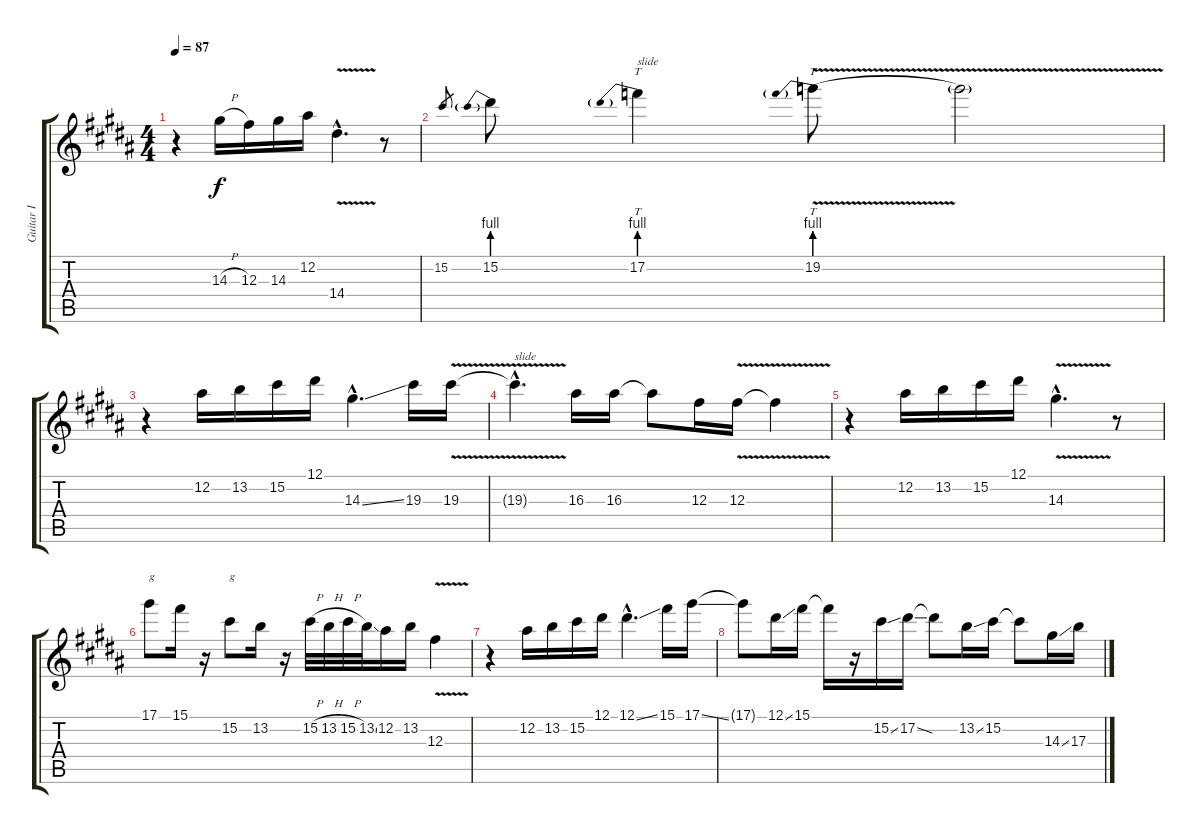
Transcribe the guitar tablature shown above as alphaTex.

\track ("Guitar I" "Guitar I") {instrument distortionguitar}
\staff {score tabs}
\tuning (Eb4 Bb3 Gb3 Db3 Ab2 Eb2) {hide}
\ts (4 4)
\tempo 87
\clef g2
\ks b
r.4{dy f} 14.3{h}.16 12.3.16 14.3.16 12.2.16 14.4{v hac}.4{d} r.8 |
15.2.8{gr} 15.2{be (prebend 0 4 60 4)}.8 17.2{be (prebend 0 4 60 4)}.4{tt txt "slide"} 19.2{be (prebend 0 4 60 4) v}.8{tt} 19.2{t}.2 |
r.4 12.2.16 13.2.16 15.2.16 12.1.16 14.3{ss hac}.4{d} 19.3.16 19.3{v}.16 |
19.3{hac t}.4{d txt "slide"} 16.3.16 16.3.16 16.3{t}.8 12.3.16 12.3{v}.16 12.3{t}.4 |
r.4 12.2.16 13.2.16 15.2.16 12.1.16 14.3{v hac}.4{d} r.8 |
17.1.8{txt "g"} 15.1.16 r.16 15.2.8{txt "g"} 13.2.16 r.16 15.2{h}.32 13.2{h}.32 15.2{h}.32 13.2{ss}.32 12.2.16 13.2.16 12.3{v}.4 |
r.4 12.2.16 13.2.16 15.2.16 12.1.16 12.1{ss hac}.4{d} 15.1.16 17.1{ss}.16 |
17.1{t}.8 12.1{ss}.16 15.1.16 15.1{t}.16 r.16 15.2{ss}.16 17.2{ss}.16 17.2{t}.8 13.2{ss}.16 15.2.16 15.2{t}.8 14.3{ss}.16 17.3{ss}.16
